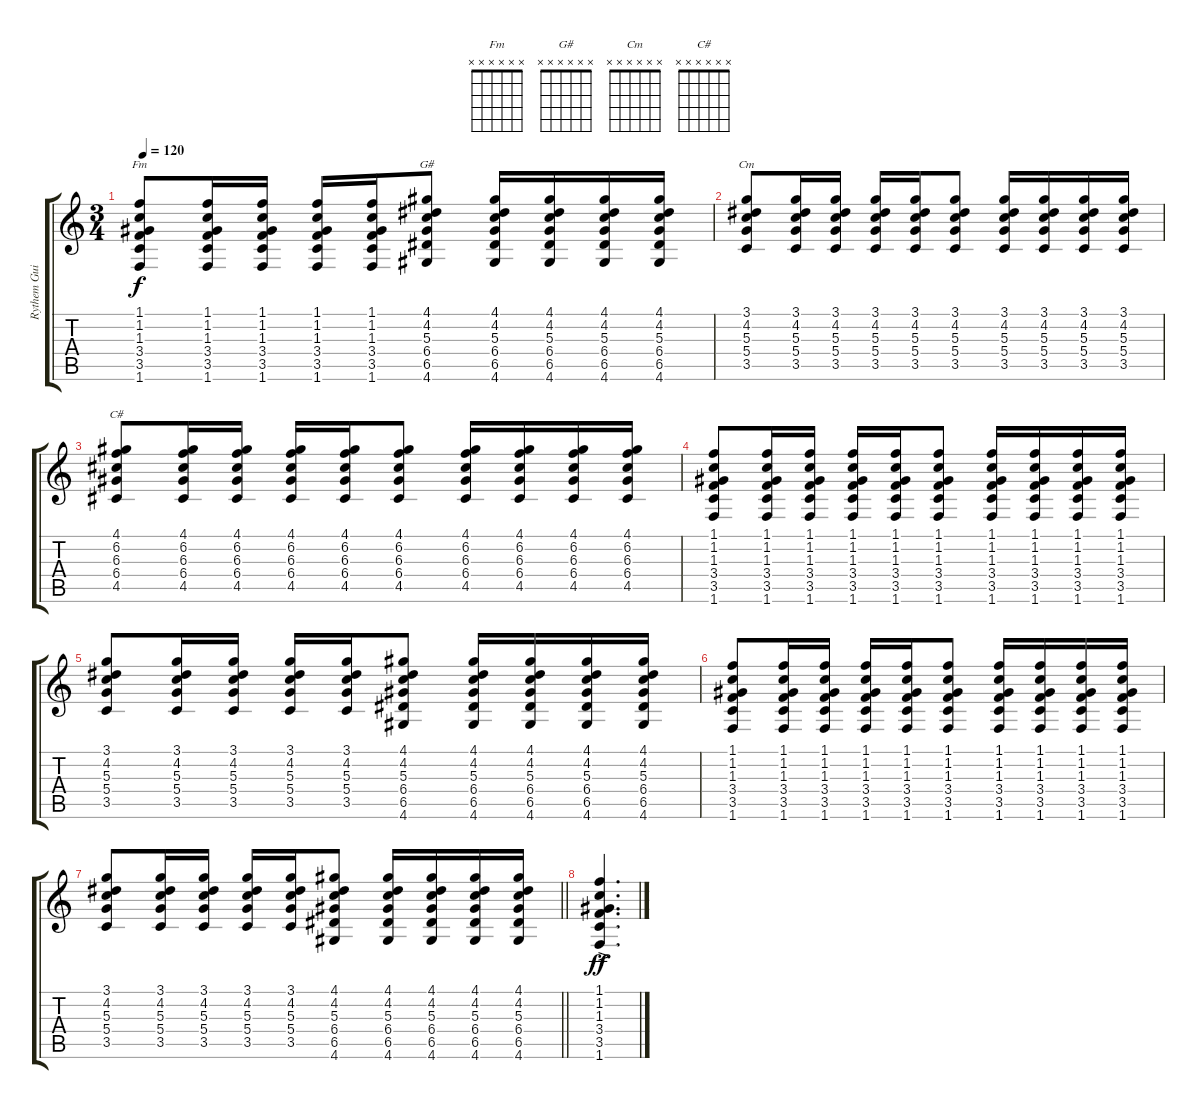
\track ("Rythem Guitar" "Rythem Gui") {instrument acousticguitarsteel}
\staff {score tabs}
\tuning (E4 B3 G3 D3 A2 E2) {hide}
\chord ("Fm" x x x x x x)
\chord ("G#" x x x x x x)
\chord ("Cm" x x x x x x)
\chord ("C#" x x x x x x)
\ts (3 4)
\tempo 120
\clef g2
\ks c
(1.1 1.2 1.3 3.4 3.5 1.6).8{ch "Fm" dy f} (1.1 1.2 1.3 3.4 3.5 1.6).16 (1.1 1.2 1.3 3.4 3.5 1.6).16 (1.1 1.2 1.3 3.4 3.5 1.6).16 (1.1 1.2 1.3 3.4 3.5 1.6).16 (4.1 4.2 5.3 6.4 6.5 4.6).8{ch "G#"} (4.1 4.2 5.3 6.4 6.5 4.6).16 (4.1 4.2 5.3 6.4 6.5 4.6).16 (4.1 4.2 5.3 6.4 6.5 4.6).16 (4.1 4.2 5.3 6.4 6.5 4.6).16 |
(3.1 4.2 5.3 5.4 3.5).8{ch "Cm"} (3.1 4.2 5.3 5.4 3.5).16 (3.1 4.2 5.3 5.4 3.5).16 (3.1 4.2 5.3 5.4 3.5).16 (3.1 4.2 5.3 5.4 3.5).16 (3.1 4.2 5.3 5.4 3.5).8 (3.1 4.2 5.3 5.4 3.5).16 (3.1 4.2 5.3 5.4 3.5).16 (3.1 4.2 5.3 5.4 3.5).16 (3.1 4.2 5.3 5.4 3.5).16 |
(4.1 6.2 6.3 6.4 4.5).8{ch "C#"} (4.1 6.2 6.3 6.4 4.5).16 (4.1 6.2 6.3 6.4 4.5).16 (4.1 6.2 6.3 6.4 4.5).16 (4.1 6.2 6.3 6.4 4.5).16 (4.1 6.2 6.3 6.4 4.5).8 (4.1 6.2 6.3 6.4 4.5).16 (4.1 6.2 6.3 6.4 4.5).16 (4.1 6.2 6.3 6.4 4.5).16 (4.1 6.2 6.3 6.4 4.5).16 |
(1.1 1.2 1.3 3.4 3.5 1.6).8 (1.1 1.2 1.3 3.4 3.5 1.6).16 (1.1 1.2 1.3 3.4 3.5 1.6).16 (1.1 1.2 1.3 3.4 3.5 1.6).16 (1.1 1.2 1.3 3.4 3.5 1.6).16 (1.1 1.2 1.3 3.4 3.5 1.6).8 (1.1 1.2 1.3 3.4 3.5 1.6).16 (1.1 1.2 1.3 3.4 3.5 1.6).16 (1.1 1.2 1.3 3.4 3.5 1.6).16 (1.1 1.2 1.3 3.4 3.5 1.6).16 |
(3.1 4.2 5.3 5.4 3.5).8 (3.1 4.2 5.3 5.4 3.5).16 (3.1 4.2 5.3 5.4 3.5).16 (3.1 4.2 5.3 5.4 3.5).16 (3.1 4.2 5.3 5.4 3.5).16 (4.1 4.2 5.3 6.4 6.5 4.6).8 (4.1 4.2 5.3 6.4 6.5 4.6).16 (4.1 4.2 5.3 6.4 6.5 4.6).16 (4.1 4.2 5.3 6.4 6.5 4.6).16 (4.1 4.2 5.3 6.4 6.5 4.6).16 |
(1.1 1.2 1.3 3.4 3.5 1.6).8 (1.1 1.2 1.3 3.4 3.5 1.6).16 (1.1 1.2 1.3 3.4 3.5 1.6).16 (1.1 1.2 1.3 3.4 3.5 1.6).16 (1.1 1.2 1.3 3.4 3.5 1.6).16 (1.1 1.2 1.3 3.4 3.5 1.6).8 (1.1 1.2 1.3 3.4 3.5 1.6).16 (1.1 1.2 1.3 3.4 3.5 1.6).16 (1.1 1.2 1.3 3.4 3.5 1.6).16 (1.1 1.2 1.3 3.4 3.5 1.6).16 |
\barLineRight lightlight
(3.1 4.2 5.3 5.4 3.5).8 (3.1 4.2 5.3 5.4 3.5).16 (3.1 4.2 5.3 5.4 3.5).16 (3.1 4.2 5.3 5.4 3.5).16 (3.1 4.2 5.3 5.4 3.5).16 (4.1 4.2 5.3 6.4 6.5 4.6).8 (4.1 4.2 5.3 6.4 6.5 4.6).16 (4.1 4.2 5.3 6.4 6.5 4.6).16 (4.1 4.2 5.3 6.4 6.5 4.6).16 (4.1 4.2 5.3 6.4 6.5 4.6).16 |
(1.1{ac} 1.2{ac} 1.3{ac} 3.4{ac} 3.5{ac} 1.6{ac}).4{d dy ff}
